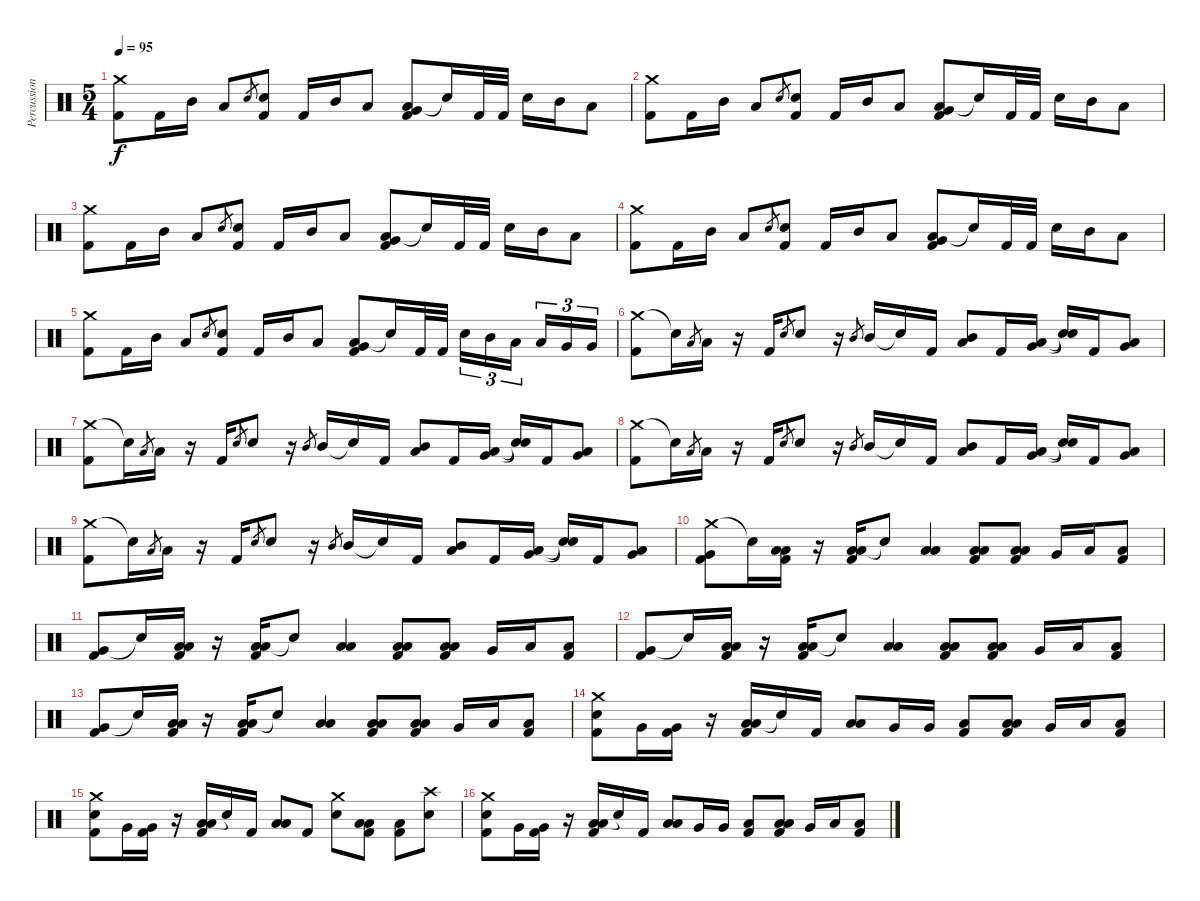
\track ("Percussion" "Percussion") {instrument percussion}
\staff {score}
\articulation defaults
\ts (5 4)
\tempo 95
\clef neutral
\ks c
("Crash medium (hit)" "Kick (hit) 2").8{dy f} "Kick (hit) 2".16 "Mid Tom (hit)".16 "Low Tom (hit)".8 "Snare (hit) 2".8{gr} ("Snare (hit) 2" "Kick (hit) 2").8 "Kick (hit) 2".16 "Mid Tom (hit)".16 "Low Tom (hit)".8 ("Low Tom (hit)" "Very Low Tom (hit)" "Kick (hit) 2").8 "Snare (hit)"{t}.16 "Kick (hit) 2".32 "Kick (hit) 2".32 "Snare (hit) 2".16 "Mid Tom (hit)".16 "Low Tom (hit)".8 |
("Crash medium (hit)" "Kick (hit) 2").8 "Kick (hit) 2".16 "Mid Tom (hit)".16 "Low Tom (hit)".8 "Snare (hit) 2".8{gr} ("Snare (hit) 2" "Kick (hit) 2").8 "Kick (hit) 2".16 "Mid Tom (hit)".16 "Low Tom (hit)".8 ("Low Tom (hit)" "Very Low Tom (hit)" "Kick (hit) 2").8 "Snare (hit)"{t}.16 "Kick (hit) 2".32 "Kick (hit) 2".32 "Snare (hit) 2".16 "Mid Tom (hit)".16 "Low Tom (hit)".8 |
("Crash medium (hit)" "Kick (hit) 2").8 "Kick (hit) 2".16 "Mid Tom (hit)".16 "Low Tom (hit)".8 "Snare (hit) 2".8{gr} ("Snare (hit) 2" "Kick (hit) 2").8 "Kick (hit) 2".16 "Mid Tom (hit)".16 "Low Tom (hit)".8 ("Low Tom (hit)" "Very Low Tom (hit)" "Kick (hit) 2").8 "Snare (hit)"{t}.16 "Kick (hit) 2".32 "Kick (hit) 2".32 "Snare (hit) 2".16 "Mid Tom (hit)".16 "Low Tom (hit)".8 |
("Crash medium (hit)" "Kick (hit) 2").8 "Kick (hit) 2".16 "Mid Tom (hit)".16 "Low Tom (hit)".8 "Snare (hit) 2".8{gr} ("Snare (hit) 2" "Kick (hit) 2").8 "Kick (hit) 2".16 "Mid Tom (hit)".16 "Low Tom (hit)".8 ("Low Tom (hit)" "Very Low Tom (hit)" "Kick (hit) 2").8 "Snare (hit)"{t}.16 "Kick (hit) 2".32 "Kick (hit) 2".32 "Snare (hit) 2".16 "Mid Tom (hit)".16 "Low Tom (hit)".8 |
("Crash medium (hit)" "Kick (hit) 2").8 "Kick (hit) 2".16 "Mid Tom (hit)".16 "Low Tom (hit)".8 "Snare (hit) 2".8{gr} ("Snare (hit) 2" "Kick (hit) 2").8 "Kick (hit) 2".16 "Mid Tom (hit)".16 "Low Tom (hit)".8 ("Low Tom (hit)" "Very Low Tom (hit)" "Kick (hit) 2").8 "Snare (hit)"{t}.16 "Kick (hit) 2".32 "Kick (hit) 2".32 "Snare (hit) 2".16{tu (3 2)} "Mid Tom (hit)".16{tu (3 2)} "Low Tom (hit)".16{tu (3 2)} "Low Tom (hit)".16{tu (3 2)} "Very Low Tom (hit)".16{tu (3 2)} "Very Low Tom (hit)".16{tu (3 2)} |
("Crash medium (hit)" "Kick (hit) 2").8 "Snare (hit)"{t}.16 "Low Tom (hit)".8{gr} "Low Tom (hit)".16 r.16 "Kick (hit) 2".16 "Snare (hit) 2".8{gr} "Snare (hit) 2".8 r.16 "Mid Tom (hit)".8{gr} "Mid Tom (hit)".16 "Snare (hit)"{t}.16 "Kick (hit) 2".16 ("Mid Tom (hit)" "Low Tom (hit)").8 "Kick (hit) 2".16 ("Low Tom (hit)" "Very Low Tom (hit)").16 ("Snare (hit)"{t} "Snare (hit)"{t}).16 "Kick (hit) 2".16 ("Very Low Tom (hit)" "Low Floor Tom (hit)").8 |
("Crash medium (hit)" "Kick (hit) 2").8 "Snare (hit)"{t}.16 "Low Tom (hit)".8{gr} "Low Tom (hit)".16 r.16 "Kick (hit) 2".16 "Snare (hit) 2".8{gr} "Snare (hit) 2".8 r.16 "Mid Tom (hit)".8{gr} "Mid Tom (hit)".16 "Snare (hit)"{t}.16 "Kick (hit) 2".16 ("Mid Tom (hit)" "Low Tom (hit)").8 "Kick (hit) 2".16 ("Low Tom (hit)" "Very Low Tom (hit)").16 ("Snare (hit)"{t} "Snare (hit)"{t}).16 "Kick (hit) 2".16 ("Very Low Tom (hit)" "Low Floor Tom (hit)").8 |
("Crash medium (hit)" "Kick (hit) 2").8 "Snare (hit)"{t}.16 "Low Tom (hit)".8{gr} "Low Tom (hit)".16 r.16 "Kick (hit) 2".16 "Snare (hit) 2".8{gr} "Snare (hit) 2".8 r.16 "Mid Tom (hit)".8{gr} "Mid Tom (hit)".16 "Snare (hit)"{t}.16 "Kick (hit) 2".16 ("Mid Tom (hit)" "Low Tom (hit)").8 "Kick (hit) 2".16 ("Low Tom (hit)" "Very Low Tom (hit)").16 ("Snare (hit)"{t} "Snare (hit)"{t}).16 "Kick (hit) 2".16 ("Very Low Tom (hit)" "Low Floor Tom (hit)").8 |
("Crash medium (hit)" "Kick (hit) 2").8 "Snare (hit)"{t}.16 "Low Tom (hit)".8{gr} "Low Tom (hit)".16 r.16 "Kick (hit) 2".16 "Snare (hit) 2".8{gr} "Snare (hit) 2".8 r.16 "Mid Tom (hit)".8{gr} "Mid Tom (hit)".16 "Snare (hit)"{t}.16 "Kick (hit) 2".16 ("Mid Tom (hit)" "Low Tom (hit)").8 "Kick (hit) 2".16 ("Low Tom (hit)" "Very Low Tom (hit)").16 ("Snare (hit)"{t} "Snare (hit)"{t}).16 "Kick (hit) 2".16 ("Very Low Tom (hit)" "Low Floor Tom (hit)").8 |
("Crash medium (hit)" "Very Low Tom (hit)" "Kick (hit) 2").8 "Snare (hit)"{t}.16 ("Low Tom (hit)" "Low Floor Tom (hit)" "Kick (hit) 2").16 r.16 ("Low Tom (hit)" "Low Floor Tom (hit)" "Kick (hit) 2").16 "Snare (hit)"{t}.8 ("Low Tom (hit)" "Low Floor Tom (hit)").4 ("Low Tom (hit)" "Low Floor Tom (hit)" "Kick (hit) 2").8 ("Low Tom (hit)" "Low Floor Tom (hit)" "Kick (hit) 2").8 "Very Low Tom (hit)".16 "Low Tom (hit)".16 ("Low Floor Tom (hit)" "Kick (hit) 2").8 |
("Very Low Tom (hit)" "Kick (hit) 2").8 "Snare (hit)"{t}.16 ("Low Tom (hit)" "Low Floor Tom (hit)" "Kick (hit) 2").16 r.16 ("Low Tom (hit)" "Low Floor Tom (hit)" "Kick (hit) 2").16 "Snare (hit)"{t}.8 ("Low Tom (hit)" "Low Floor Tom (hit)").4 ("Low Tom (hit)" "Low Floor Tom (hit)" "Kick (hit) 2").8 ("Low Tom (hit)" "Low Floor Tom (hit)" "Kick (hit) 2").8 "Very Low Tom (hit)".16 "Low Tom (hit)".16 ("Low Floor Tom (hit)" "Kick (hit) 2").8 |
("Very Low Tom (hit)" "Kick (hit) 2").8 "Snare (hit)"{t}.16 ("Low Tom (hit)" "Low Floor Tom (hit)" "Kick (hit) 2").16 r.16 ("Low Tom (hit)" "Low Floor Tom (hit)" "Kick (hit) 2").16 "Snare (hit)"{t}.8 ("Low Tom (hit)" "Low Floor Tom (hit)").4 ("Low Tom (hit)" "Low Floor Tom (hit)" "Kick (hit) 2").8 ("Low Tom (hit)" "Low Floor Tom (hit)" "Kick (hit) 2").8 "Very Low Tom (hit)".16 "Low Tom (hit)".16 ("Low Floor Tom (hit)" "Kick (hit) 2").8 |
("Very Low Tom (hit)" "Kick (hit) 2").8 "Snare (hit)"{t}.16 ("Low Tom (hit)" "Low Floor Tom (hit)" "Kick (hit) 2").16 r.16 ("Low Tom (hit)" "Low Floor Tom (hit)" "Kick (hit) 2").16 "Snare (hit)"{t}.8 ("Low Tom (hit)" "Low Floor Tom (hit)").4 ("Low Tom (hit)" "Low Floor Tom (hit)" "Kick (hit) 2").8 ("Low Tom (hit)" "Low Floor Tom (hit)" "Kick (hit) 2").8 "Very Low Tom (hit)".16 "Low Tom (hit)".16 ("Low Floor Tom (hit)" "Kick (hit) 2").8 |
("Crash medium (hit)" "Snare (hit) 2" "Kick (hit) 2").8 "Very Low Tom (hit)".16 ("Very Low Tom (hit)" "Kick (hit) 2").16 r.16 ("Low Tom (hit)" "Low Floor Tom (hit)" "Kick (hit) 2").16 "Snare (hit)"{t}.16 "Kick (hit) 2".16 ("Low Tom (hit)" "Low Floor Tom (hit)").8 "Very Low Tom (hit)".16 "Very Low Tom (hit)".16 ("Low Floor Tom (hit)" "Kick (hit) 2").8 ("Low Tom (hit)" "Low Floor Tom (hit)" "Kick (hit) 2").8 "Very Low Tom (hit)".16 "Low Tom (hit)".16 ("Low Floor Tom (hit)" "Kick (hit) 2").8 |
("Crash medium (hit)" "Snare (hit) 2" "Kick (hit) 2").8 "Very Low Tom (hit)".16 ("Very Low Tom (hit)" "Kick (hit) 2").16 r.16 ("Low Tom (hit)" "Low Floor Tom (hit)" "Kick (hit) 2").16 "Snare (hit)"{t}.16 "Kick (hit) 2".16 ("Low Tom (hit)" "Low Floor Tom (hit)").8 "Kick (hit) 2".8 ("Crash medium (hit)" "Snare (hit) 2").8 ("Low Tom (hit)" "Low Floor Tom (hit)" "Kick (hit) 2").8 ("Low Floor Tom (hit)" "Kick (hit) 2").8 ("Crash high (hit)" "Snare (hit) 2").8 |
("Crash medium (hit)" "Snare (hit) 2" "Kick (hit) 2").8 "Very Low Tom (hit)".16 ("Very Low Tom (hit)" "Kick (hit) 2").16 r.16 ("Low Tom (hit)" "Low Floor Tom (hit)" "Kick (hit) 2").16 "Snare (hit)"{t}.16 "Kick (hit) 2".16 ("Low Tom (hit)" "Low Floor Tom (hit)").8 "Very Low Tom (hit)".16 "Very Low Tom (hit)".16 ("Low Floor Tom (hit)" "Kick (hit) 2").8 ("Low Tom (hit)" "Low Floor Tom (hit)" "Kick (hit) 2").8 "Very Low Tom (hit)".16 "Low Tom (hit)".16 ("Low Floor Tom (hit)" "Kick (hit) 2").8
